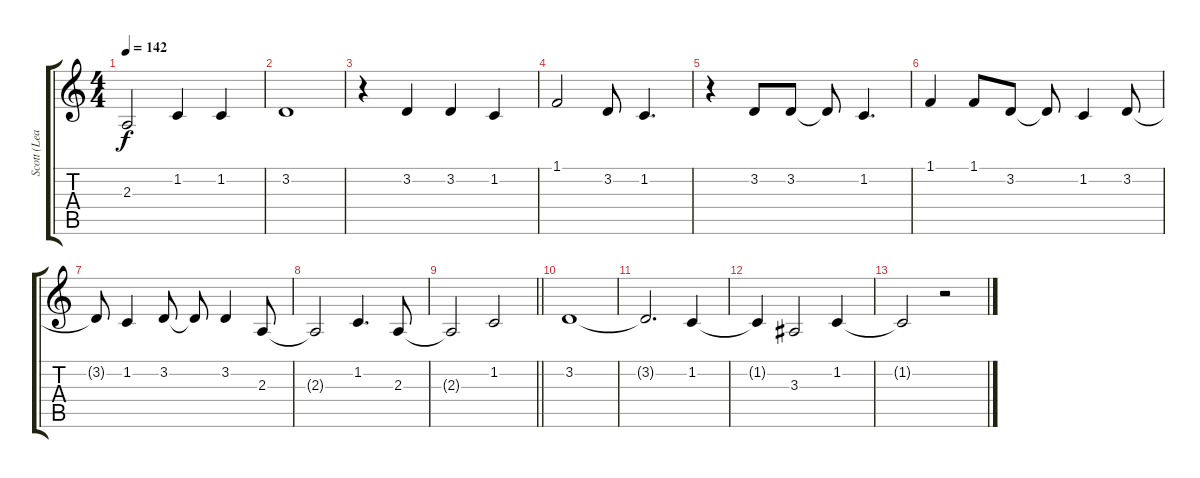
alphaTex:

\track ("Scott (Lead Vocals)" "Scott (Lea") {instrument lead2sawtooth}
\staff {score tabs}
\tuning (E4 B3 G3 D3 A2 E2) {hide}
\ts (4 4)
\tempo 142
\clef g2
\ks c
2.3{t}.2{dy f} 1.2.4 1.2.4 |
3.2.1 |
r.4 3.2.4 3.2.4 1.2.4 |
1.1.2 3.2.8 1.2.4{d} |
r.4 3.2.8 3.2.8 3.2{t}.8 1.2.4{d} |
1.1.4 1.1.8 3.2.8 3.2{t}.8 1.2.4 3.2.8 |
3.2{t}.8 1.2.4 3.2.8 3.2{t}.8 3.2.4 2.3.8 |
2.3{t}.2 1.2.4{d} 2.3.8 |
\barLineRight lightlight
2.3{t}.2 1.2.2 |
3.2.1 |
3.2{t}.2{d} 1.2.4 |
1.2{t}.4 3.3.2 1.2.4 |
1.2{t}.2 r.2
